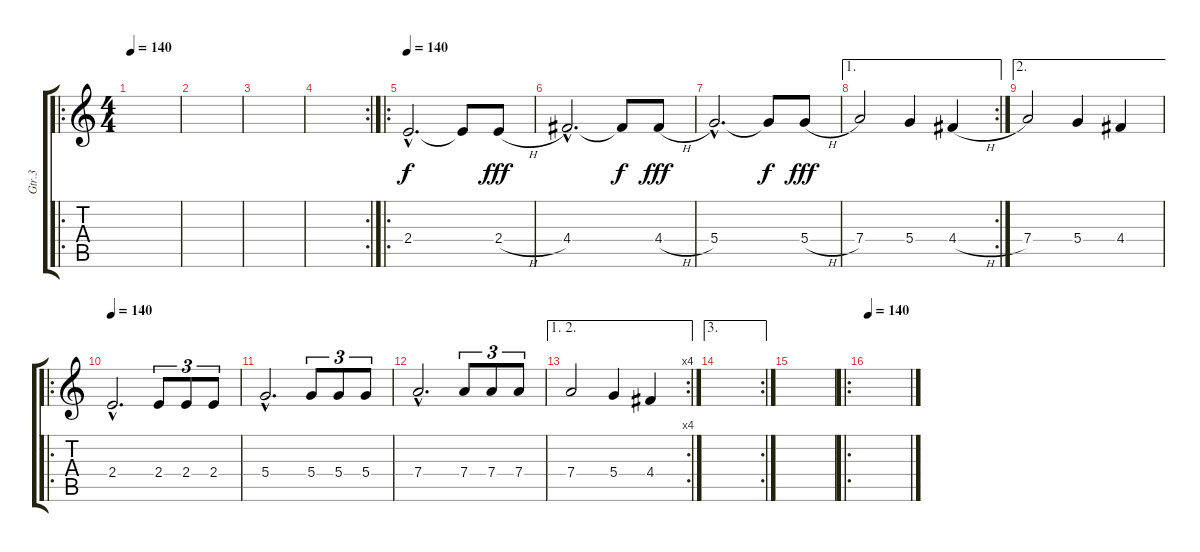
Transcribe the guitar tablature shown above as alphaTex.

\track ("Gtr.3" "Gtr.3") {instrument distortionguitar}
\staff {score tabs}
\tuning (E4 B3 G3 D3 A2 E2) {hide}
\ro
\ts (4 4)
\tempo 140
\clef g2
\ks c
|
|
|
\rc 2
|
\ro
\section ("" "")
\tempo 140
2.4{hac}.2{d} 2.4{t}.8{dy f} 2.4{h}.8{dy fff} |
4.4{hac}.2{d} 4.4{t}.8{dy f} 4.4{h}.8{dy fff} |
5.4{hac}.2{d} 5.4{t}.8{dy f} 5.4{h}.8{dy fff} |
\ae 1
\rc 2
7.4.2 5.4.4 4.4{h}.4 |
\ae 2
7.4.2 5.4.4 4.4.4 |
\ro
\tempo 140
2.4{hac}.2{d} 2.4.8{tu (3 2)} 2.4.8{tu (3 2)} 2.4.8{tu (3 2)} |
5.4{hac}.2{d} 5.4.8{tu (3 2)} 5.4.8{tu (3 2)} 5.4.8{tu (3 2)} |
7.4{hac}.2{d} 7.4.8{tu (3 2)} 7.4.8{tu (3 2)} 7.4.8{tu (3 2)} |
\ae (1 2)
\rc 4
7.4.2 5.4.4 4.4.4 |
\ae 3
\rc 2
|
|
\ro
\tempo 140
